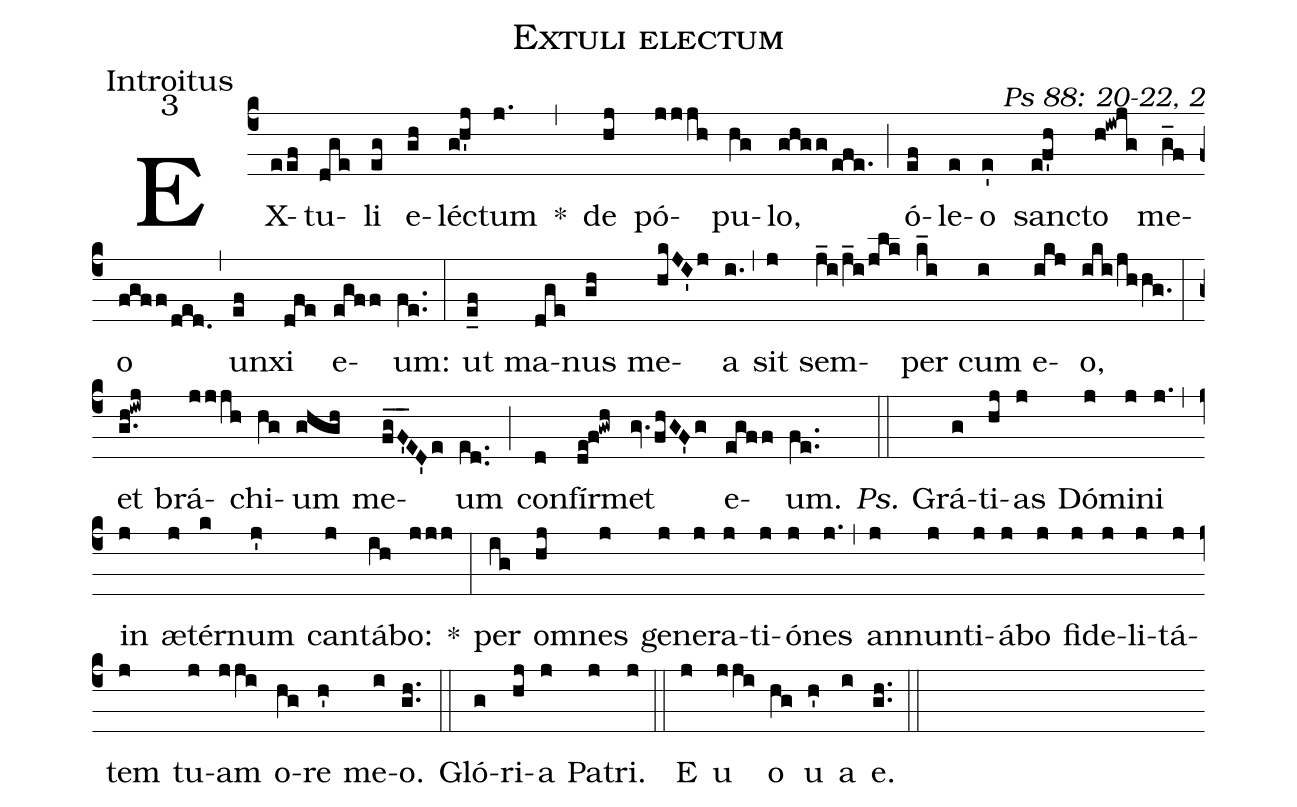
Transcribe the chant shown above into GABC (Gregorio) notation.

name: Extuli electum;
office-part: Introitus;
mode: 3;
commentary: Ps 88: 20-22, 2;
%%
(c4) EX(eef)tu(dge)li(eg) e(gh)léc(gh'j)tum(j.) *(,)
de(hj) pó(jjjh)pu(hg)lo,(ghgg/efe.) (;) ó(ef)le(e)o(e') sanc(ef'h)to(h!iwjg) me(g_f)o(fgff/ded.) (,) un(ef)xi(dfe) e(egff)um:(fe..) (:)
ut(e_f) ma(dge)nus(gh) me(hkJI'j)a(i.) (,) sit(j) sem(j_i/j_i/jlk)per(k_i) cum(i) e(ikj)o,(iki/jhhg.) (:)
et(g.h!iwj) brá(jjjh)chi(hg)um(ghgh) me(fg_F'_ED'e)um(ed..) (;) con(d)fír(de!f!gwh)met(gv.fhGF'g) e(egff)um.(fe..) (::)
<i>Ps.</i> Grá(g)ti(hj)as(j) Dó(j)mi(j)ni(j.) (,) in(j) æ(j)tér(k)num(j') can(j)tá(ih)bo:(jjj) *(:)
per(ig) om(hj)nes(j) ge(j)ne(j)ra(j)ti(j)ó(j)nes(j.) (,) an(j)nun(j)ti(j)á(j)bo(j) fi(j)de(j)li(j)tá(j)tem(j) tu(j)am(jji) o(hg)re(h') me(i)o.(gh..) (::)
Gló(g)ri(hj)a(j) Pa(j)tri.(j) (::)
<eu>E(j) u(jji) o(hg) u(h') a(i) e.</eu>(gh..) (::)
